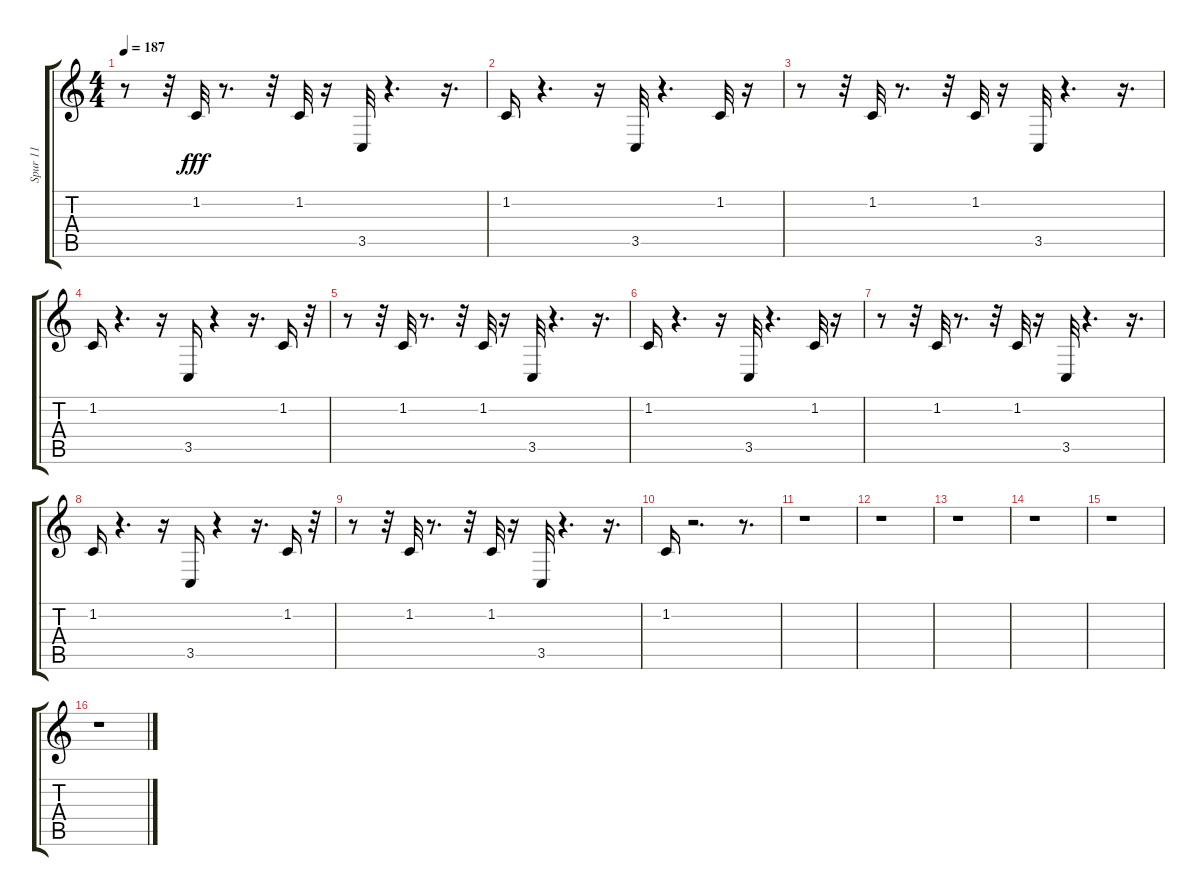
\track ("Spur 11" "Spur 11") {instrument melodictom}
\staff {score tabs}
\tuning (E4 B3 G3 D3 A2 E2) {hide}
\ts (4 4)
\tempo 187
\clef g2
\ks c
r.8{dy fff} r.32 1.2.32 r.8{d} r.32 1.2.32 r.16 3.5.32 r.4{d} r.16{d} |
1.2.16 r.4{d} r.16 3.5.32 r.4{d} 1.2.32 r.16 |
r.8 r.32 1.2.32 r.8{d} r.32 1.2.32 r.16 3.5.32 r.4{d} r.16{d} |
1.2.16 r.4{d} r.16 3.5.16 r.4 r.16{d} 1.2.16 r.32 |
r.8 r.32 1.2.32 r.8{d} r.32 1.2.32 r.16 3.5.32 r.4{d} r.16{d} |
1.2.16 r.4{d} r.16 3.5.32 r.4{d} 1.2.32 r.16 |
r.8 r.32 1.2.32 r.8{d} r.32 1.2.32 r.16 3.5.32 r.4{d} r.16{d} |
1.2.16 r.4{d} r.16 3.5.16 r.4 r.16{d} 1.2.16 r.32 |
r.8 r.32 1.2.32 r.8{d} r.32 1.2.32 r.16 3.5.32 r.4{d} r.16{d} |
1.2.16 r.2{d} r.8{d} |
r.1 |
r.1 |
r.1 |
r.1 |
r.1 |
r.1
